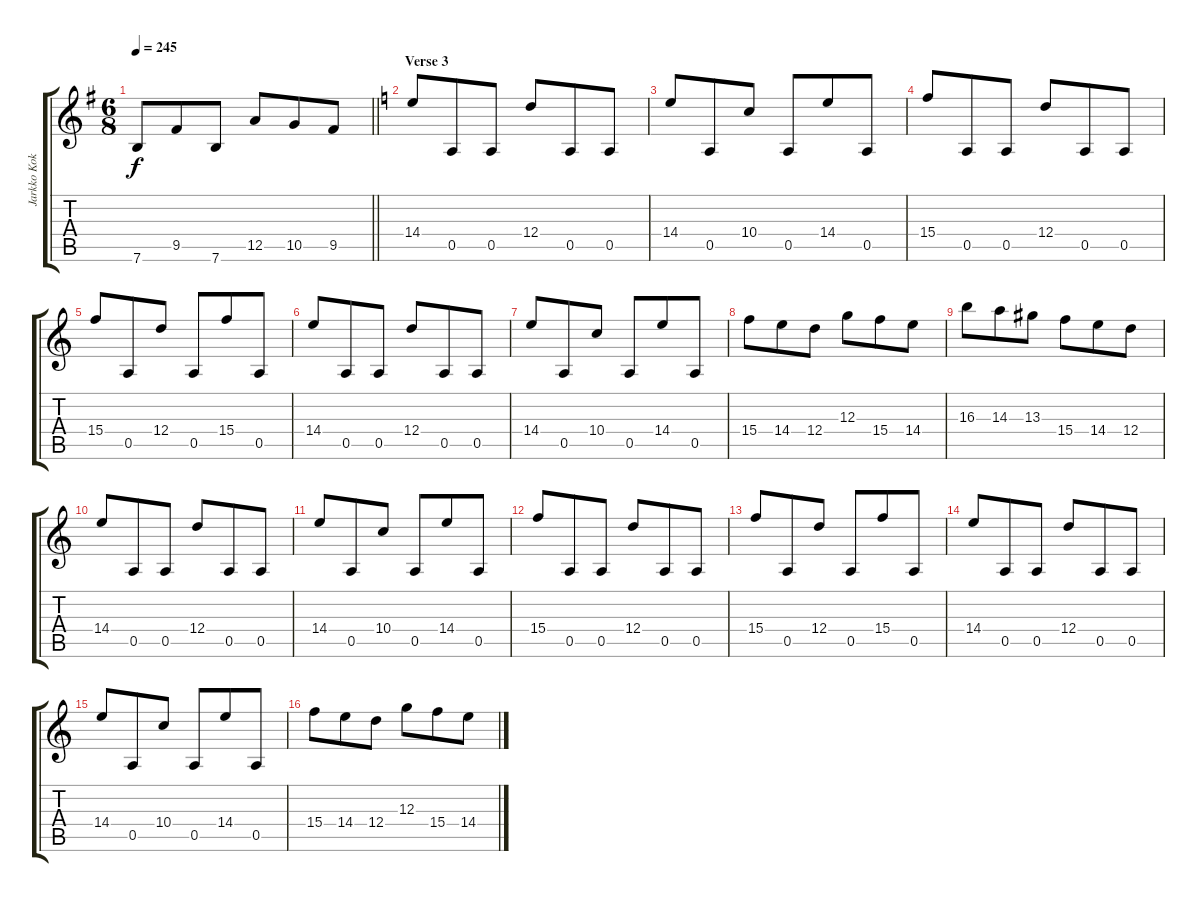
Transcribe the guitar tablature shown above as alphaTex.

\track ("Jarkko Kokko (guitar)" "Jarkko Kok") {instrument distortionguitar}
\staff {score tabs}
\tuning (E4 B3 G3 D3 A2 E2) {hide}
\ts (6 8)
\tempo 245
\clef g2
\barLineRight lightlight
\ks eminor
7.6.8{dy f} 9.5.8 7.6.8 12.5.8 10.5.8 9.5.8 |
\section ("" "Verse 3")
\ks aminor
14.4.8 0.5.8 0.5.8 12.4.8 0.5.8 0.5.8 |
14.4.8 0.5.8 10.4.8 0.5.8 14.4.8 0.5.8 |
15.4.8 0.5.8 0.5.8 12.4.8 0.5.8 0.5.8 |
15.4.8 0.5.8 12.4.8 0.5.8 15.4.8 0.5.8 |
14.4.8 0.5.8 0.5.8 12.4.8 0.5.8 0.5.8 |
14.4.8 0.5.8 10.4.8 0.5.8 14.4.8 0.5.8 |
15.4.8 14.4.8 12.4.8 12.3.8 15.4.8 14.4.8 |
16.3.8 14.3.8 13.3.8 15.4.8 14.4.8 12.4.8 |
14.4.8 0.5.8 0.5.8 12.4.8 0.5.8 0.5.8 |
14.4.8 0.5.8 10.4.8 0.5.8 14.4.8 0.5.8 |
15.4.8 0.5.8 0.5.8 12.4.8 0.5.8 0.5.8 |
15.4.8 0.5.8 12.4.8 0.5.8 15.4.8 0.5.8 |
14.4.8 0.5.8 0.5.8 12.4.8 0.5.8 0.5.8 |
14.4.8 0.5.8 10.4.8 0.5.8 14.4.8 0.5.8 |
15.4.8 14.4.8 12.4.8 12.3.8 15.4.8 14.4.8
